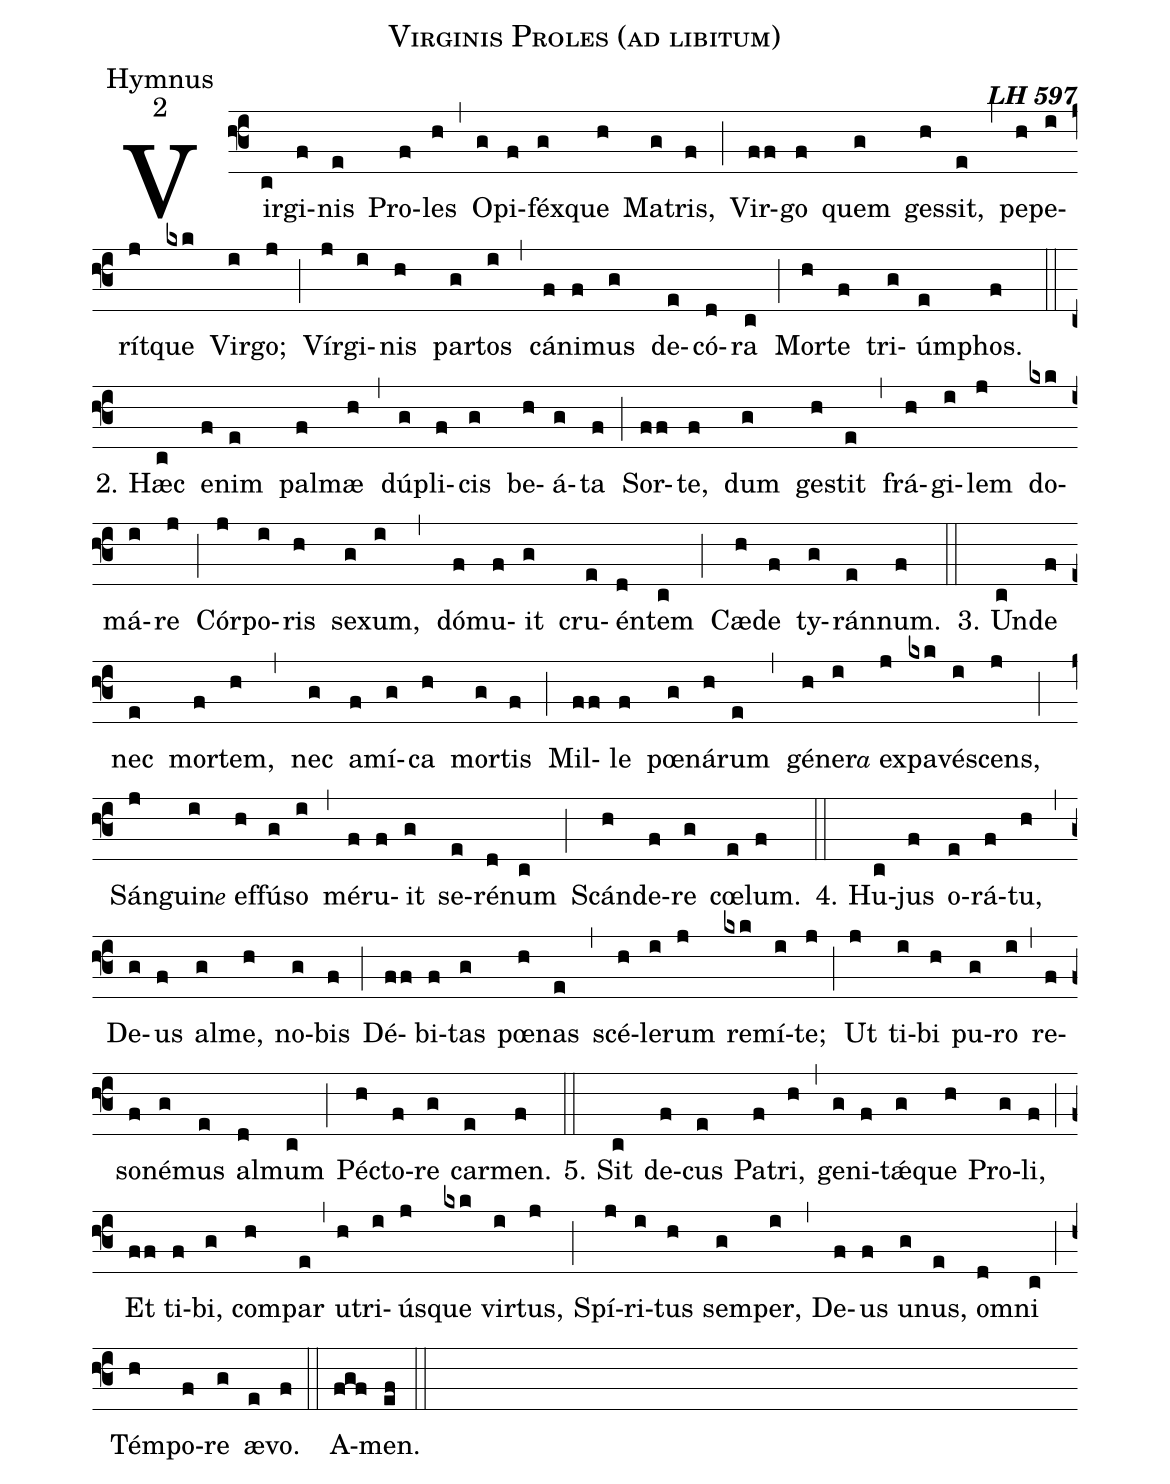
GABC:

name:Virginis Proles (ad libitum);
office-part:Hymnus;
mode:2;
commentary:{\bfseries LH 597};
%%
(f3) Vir(c)gi(f)nis(e) Pro(f)les(h) (,)
O(g)pi(f)féx(g)que(h) Ma(g)tris,(f) (;)
Vir(ff)go(f) quem(g) ges(h)sit,(e) (,)
pe(h)pe(i)rít(j)que(kxk) Vir(i)go;(j) (;)
Vír(j)gi(i)nis(h) par(g)tos(i) (,)
cá(f)ni(f)mus(g) de(e)có(d)ra(c) (;)
Mor(h)te(f) tri(g)úm(e)phos.(f) (::)

2. Hæc(c) e(f)nim(e) pal(f)mæ(h) (,)
dú(g)pli(f)cis(g) be(h)á(g)ta(f) (;)
Sor(ff)te,(f) dum(g) ge(h)stit(e) (,)
frá(h)gi(i)lem(j) do(kxk)má(i)re(j) (;)
Cór(j)po(i)ris(h) se(g)xum,(i) (,)
dó(f)mu(f)it(g) cru(e)én(d)tem(c) (;)
Cæ(h)de(f) ty(g)rán(e)num.(f) (::)

3. Un(c)de(f) nec(e) mor(f)tem,(h) (,)
nec(g) a(f)mí(g)ca(h) mor(g)tis(f) (;)
Mil(ff)le(f) pœ(g)ná(h)rum(e) (,)
gé(h)ne(i)r<e>a</e> ex(j)pa(kxk)vé(i)scens,(j) (;)
Sán(j)gui(i)n<e>e</e> ef(h)fú(g)so(i) (,)
mé(f)ru(f)it(g) se(e)ré(d)num(c) (;)
Scán(h)de(f)re(g) cœ(e)lum.(f) (::)

4. Hu(c)jus(f) o(e)rá(f)tu,(h) (,)
De(g)us(f) al(g)me,(h) no(g)bis(f) (;)
Dé(ff)bi(f)tas(g) pœ(h)nas(e) (,)
scé(h)le(i)rum(j) re(kxk)mí(i)te;(j) (;)
Ut(j) ti(i)bi(h) pu(g)ro(i) (,)
re(f)so(f)né(g)mus(e) al(d)mum(c) (;)
Péc(h)to(f)re(g) car(e)men.(f) (::)

5.  Sit(c) de(f)cus(e) Pa(f)tri,(h) (,)
ge(g)ni(f)tǽ(g)que(h) Pro(g)li,(f) (;)
Et(ff) ti(f)bi,(g) com(h)par(e) (,)
ut(h)ri(i)ús(j)que(kxk) vir(i)tus,(j) (;)
Spí(j)ri(i)tus(h) sem(g)per,(i) (,)
De(f)us(f) u(g)nus,(e) o(d)mni(c) (;)
Tém(h)po(f)re(g) æ(e)vo.(f) (::)
A(fgf)men.(ef) (::)
